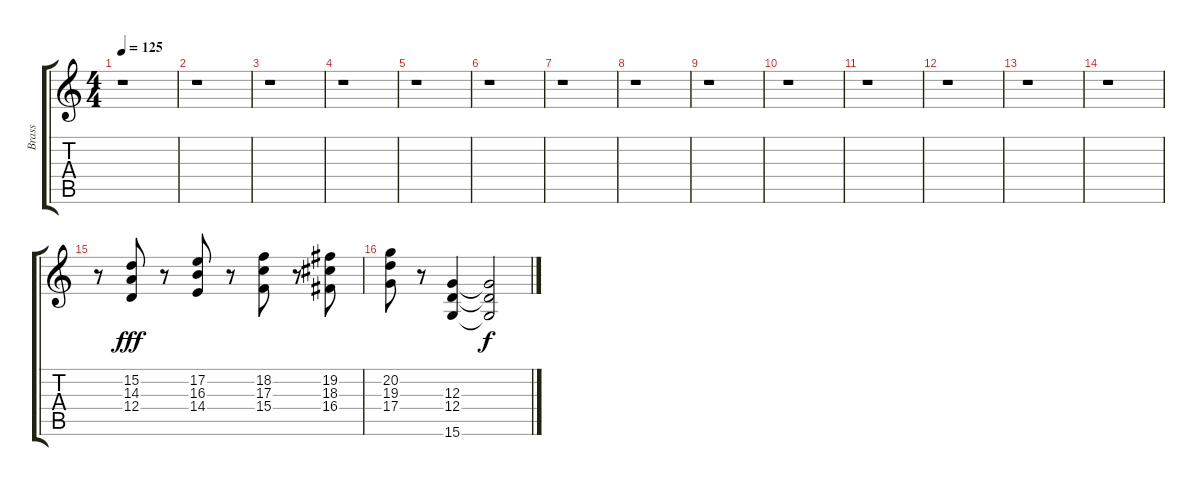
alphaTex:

\track ("Brass" "Brass") {instrument tuba}
\staff {score tabs}
\tuning (E4 B3 G3 D3 A2 E2) {hide}
\ts (4 4)
\tempo 125
\clef g2
\ks c
r.1{dy fff} |
r.1 |
r.1 |
r.1 |
r.1 |
r.1 |
r.1 |
r.1 |
r.1 |
r.1 |
r.1 |
r.1 |
r.1 |
r.1 |
r.8 (15.2 14.3 12.4).8 r.8 (17.2 16.3 14.4).8 r.8 (18.2 17.3 15.4).8 r.8 (19.2 18.3 16.4).8 |
(20.2 19.3 17.4).8 r.8 (12.3 12.4 15.6).4 (12.3{t} 12.4{t} 15.6{t}).2{dy f}
